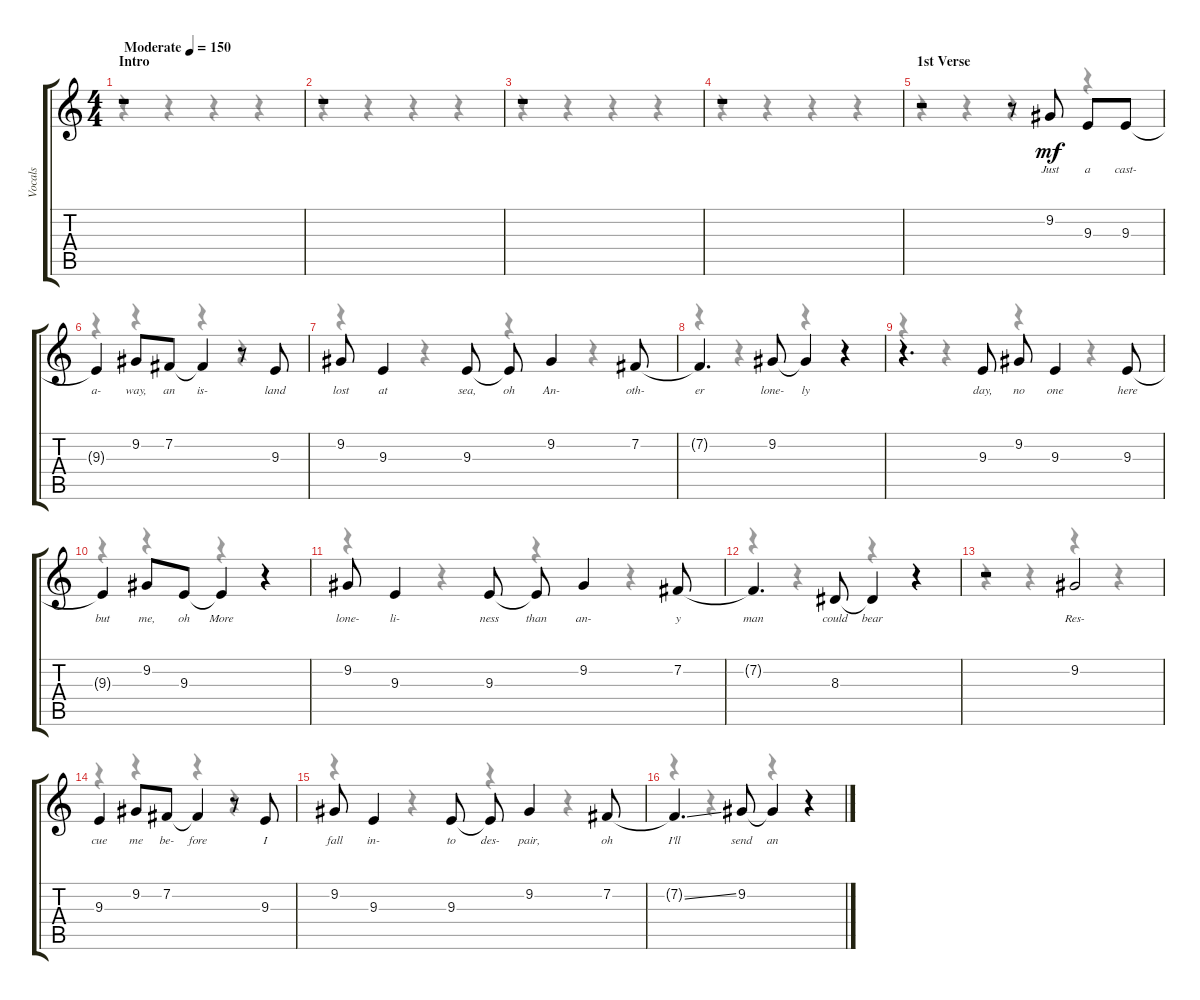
\track ("Vocals" "Vocals") {instrument bassoon}
\staff {score tabs}
\tuning (E4 B3 G3 D3 A2 E2) {hide}
\voice
\ts (4 4)
\section ("" "Intro")
\tempo (150 "Moderate")
\clef g2
\ks c
r.1{dy mf instrument bassoon} |
r.1 |
r.1 |
r.1 |
\section ("" "1st Verse")
r.2 r.8 9.2.8{lyrics (0 "Just") lyrics (1 "") lyrics (2 "") lyrics (3 "") lyrics (4 "")} 9.3.8{lyrics (0 "a") lyrics (1 "") lyrics (2 "") lyrics (3 "") lyrics (4 "")} 9.3.8{lyrics (0 "cast-") lyrics (1 "") lyrics (2 "") lyrics (3 "") lyrics (4 "")} |
9.3{t}.4{lyrics (0 "a-") lyrics (1 "") lyrics (2 "") lyrics (3 "") lyrics (4 "")} 9.2.8{lyrics (0 "way,") lyrics (1 "") lyrics (2 "") lyrics (3 "") lyrics (4 "")} 7.2.8{lyrics (0 "an") lyrics (1 "") lyrics (2 "") lyrics (3 "") lyrics (4 "")} 7.2{t}.4{lyrics (0 "is-") lyrics (1 "") lyrics (2 "") lyrics (3 "") lyrics (4 "")} r.8 9.3.8{lyrics (0 "land") lyrics (1 "") lyrics (2 "") lyrics (3 "") lyrics (4 "")} |
9.2.8{lyrics (0 "lost") lyrics (1 "") lyrics (2 "") lyrics (3 "") lyrics (4 "")} 9.3.4{lyrics (0 "at") lyrics (1 "") lyrics (2 "") lyrics (3 "") lyrics (4 "")} 9.3.8{lyrics (0 "sea,") lyrics (1 "") lyrics (2 "") lyrics (3 "") lyrics (4 "")} 9.3{t}.8{lyrics (0 "oh") lyrics (1 "") lyrics (2 "") lyrics (3 "") lyrics (4 "")} 9.2.4{lyrics (0 "An-") lyrics (1 "") lyrics (2 "") lyrics (3 "") lyrics (4 "")} 7.2.8{lyrics (0 "oth-") lyrics (1 "") lyrics (2 "") lyrics (3 "") lyrics (4 "")} |
7.2{t}.4{d lyrics (0 "er") lyrics (1 "") lyrics (2 "") lyrics (3 "") lyrics (4 "")} 9.2.8{lyrics (0 "lone-") lyrics (1 "") lyrics (2 "") lyrics (3 "") lyrics (4 "")} 9.2{t}.4{lyrics (0 "ly") lyrics (1 "") lyrics (2 "") lyrics (3 "") lyrics (4 "")} r.4 |
r.4{d} 9.3.8{lyrics (0 "day,") lyrics (1 "") lyrics (2 "") lyrics (3 "") lyrics (4 "")} 9.2.8{lyrics (0 "no") lyrics (1 "") lyrics (2 "") lyrics (3 "") lyrics (4 "")} 9.3.4{lyrics (0 "one") lyrics (1 "") lyrics (2 "") lyrics (3 "") lyrics (4 "")} 9.3.8{lyrics (0 "here") lyrics (1 "") lyrics (2 "") lyrics (3 "") lyrics (4 "")} |
9.3{t}.4{lyrics (0 "but") lyrics (1 "") lyrics (2 "") lyrics (3 "") lyrics (4 "")} 9.2.8{lyrics (0 "me,") lyrics (1 "") lyrics (2 "") lyrics (3 "") lyrics (4 "")} 9.3.8{lyrics (0 "oh") lyrics (1 "") lyrics (2 "") lyrics (3 "") lyrics (4 "")} 9.3{t}.4{lyrics (0 "More") lyrics (1 "") lyrics (2 "") lyrics (3 "") lyrics (4 "")} r.4 |
9.2.8{lyrics (0 "lone-") lyrics (1 "") lyrics (2 "") lyrics (3 "") lyrics (4 "")} 9.3.4{lyrics (0 "li-") lyrics (1 "") lyrics (2 "") lyrics (3 "") lyrics (4 "")} 9.3.8{lyrics (0 "ness") lyrics (1 "") lyrics (2 "") lyrics (3 "") lyrics (4 "")} 9.3{t}.8{lyrics (0 "than") lyrics (1 "") lyrics (2 "") lyrics (3 "") lyrics (4 "")} 9.2.4{lyrics (0 "an-") lyrics (1 "") lyrics (2 "") lyrics (3 "") lyrics (4 "")} 7.2.8{lyrics (0 "y") lyrics (1 "") lyrics (2 "") lyrics (3 "") lyrics (4 "")} |
7.2{t}.4{d lyrics (0 "man") lyrics (1 "") lyrics (2 "") lyrics (3 "") lyrics (4 "")} 8.3.8{lyrics (0 "could") lyrics (1 "") lyrics (2 "") lyrics (3 "") lyrics (4 "")} 8.3{t}.4{lyrics (0 "bear") lyrics (1 "") lyrics (2 "") lyrics (3 "") lyrics (4 "")} r.4 |
r.2 9.2.2{lyrics (0 "Res-") lyrics (1 "") lyrics (2 "") lyrics (3 "") lyrics (4 "")} |
9.3.4{lyrics (0 "cue") lyrics (1 "") lyrics (2 "") lyrics (3 "") lyrics (4 "")} 9.2.8{lyrics (0 "me") lyrics (1 "") lyrics (2 "") lyrics (3 "") lyrics (4 "")} 7.2.8{lyrics (0 "be-") lyrics (1 "") lyrics (2 "") lyrics (3 "") lyrics (4 "")} 7.2{t}.4{lyrics (0 "fore") lyrics (1 "") lyrics (2 "") lyrics (3 "") lyrics (4 "")} r.8 9.3.8{lyrics (0 "I") lyrics (1 "") lyrics (2 "") lyrics (3 "") lyrics (4 "")} |
9.2.8{lyrics (0 "fall") lyrics (1 "") lyrics (2 "") lyrics (3 "") lyrics (4 "")} 9.3.4{lyrics (0 "in-") lyrics (1 "") lyrics (2 "") lyrics (3 "") lyrics (4 "")} 9.3.8{lyrics (0 "to") lyrics (1 "") lyrics (2 "") lyrics (3 "") lyrics (4 "")} 9.3{t}.8{lyrics (0 "des-") lyrics (1 "") lyrics (2 "") lyrics (3 "") lyrics (4 "")} 9.2.4{lyrics (0 "pair,") lyrics (1 "") lyrics (2 "") lyrics (3 "") lyrics (4 "")} 7.2.8{lyrics (0 "oh") lyrics (1 "") lyrics (2 "") lyrics (3 "") lyrics (4 "")} |
7.2{ss t}.4{d lyrics (0 "I'll") lyrics (1 "") lyrics (2 "") lyrics (3 "") lyrics (4 "")} 9.2.8{lyrics (0 "send") lyrics (1 "") lyrics (2 "") lyrics (3 "") lyrics (4 "")} 9.2{t}.4{lyrics (0 "an") lyrics (1 "") lyrics (2 "") lyrics (3 "") lyrics (4 "")} r.4
\voice
\clef g2
\ottava regular
\simile none
\ks c
r.4{dy f} r.4 r.4 r.4 |
r.4 r.4 r.4 r.4 |
r.4 r.4 r.4 r.4 |
r.4 r.4 r.4 r.4 |
r.4 r.4 r.4 r.4 |
r.4 r.4 r.4 r.4 |
r.4 r.4 r.4 r.4 |
r.4 r.4 r.4 r.4 |
r.4 r.4 r.4 r.4 |
r.4 r.4 r.4 r.4 |
r.4 r.4 r.4 r.4 |
r.4 r.4 r.4 r.4 |
r.4 r.4 r.4 r.4 |
r.4 r.4 r.4 r.4 |
r.4 r.4 r.4 r.4 |
r.4 r.4 r.4 r.4
